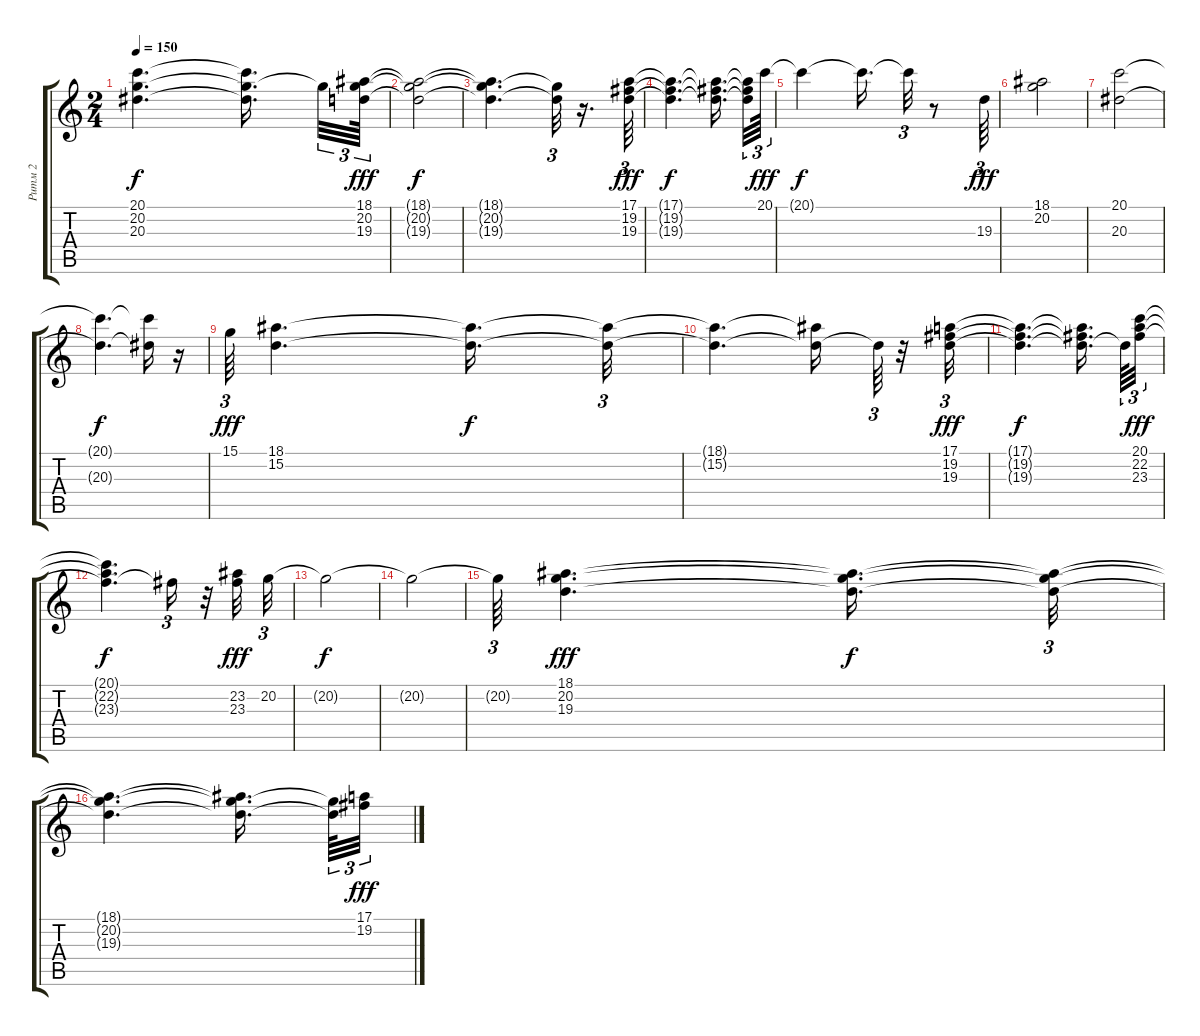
\track ("Ритм 2" "Ритм 2") {instrument synthstrings1}
\staff {score tabs}
\tuning (E4 B3 G3 D3 A2 E2) {hide}
\ts (2 4)
\tempo 150
\clef g2
\ks c
(20.1{t} 20.2{t} 20.3{t}).4{d dy f} (20.1{t} 20.2{t} 20.3{t}).16{d beam splitsecondary} 20.2{t}.32{tu (3 2)} (18.1 20.2 19.3).64{tu (3 2) dy fff} |
(18.1{t} 20.2{t} 19.3{t}).2{dy f} |
(18.1{t} 20.2{t} 19.3{t}).4{d} (20.2{t} 19.3{t}).32{tu (3 2)} r.16{d} (17.1 19.2 19.3).64{tu (3 2) dy fff} |
(17.1{t} 19.2{t} 19.3{t}).4{d dy f} (17.1{t} 19.2{t} 19.3{t}).16{d beam splitsecondary} (17.1{t} 19.2{t} 19.3{t}).32{tu (3 2)} 20.1.64{tu (3 2) dy fff} |
20.1{t}.4{dy f} 20.1{t}.16{d} 20.1{t}.32{tu (3 2)} r.8 19.3.64{tu (3 2) dy fff} |
(18.1 20.2).2 |
(20.1 20.3).2 |
(20.1{t} 20.3{t}).4{d dy f} (20.1{t} 20.3{t}).16 r.16 |
15.1.64{tu (3 2) dy fff} (18.1 15.2).4{d} (18.1{t} 15.2{t}).16{d dy f} (18.1{t} 15.2{t}).32{tu (3 2)} |
(18.1{t} 15.2{t}).4{d} (18.1{t} 15.2{t}).16 15.2{t}.64{tu (3 2)} r.32 (17.1 19.2 19.3).32{tu (3 2) dy fff} |
(17.1{t} 19.2{t} 19.3{t}).4{d dy f} (17.1{t} 19.2{t} 19.3{t}).16{d beam splitsecondary} 19.3{t}.64{tu (3 2)} (20.1 22.2 23.3).32{tu (3 2) dy fff} |
(20.1{t} 22.2{t} 23.3{t}).4{d dy f} 23.3{t}.16{tu (3 2)} r.32 (23.2 23.3).32{dy fff} 20.2.32{tu (3 2)} |
20.2{t}.2{dy f} |
20.2{t}.2 |
20.2{t}.64{tu (3 2)} (18.1 20.2 19.3).4{d dy fff} (18.1{t} 20.2{t} 19.3{t}).16{d dy f} (18.1{t} 20.2{t} 19.3{t}).32{tu (3 2)} |
(18.1{t} 20.2{t} 19.3{t}).4{d} (18.1{t} 20.2{t} 19.3{t}).16{d beam splitsecondary} (20.2{t} 19.3{t}).64{tu (3 2)} (17.1 19.2).32{tu (3 2) dy fff}
